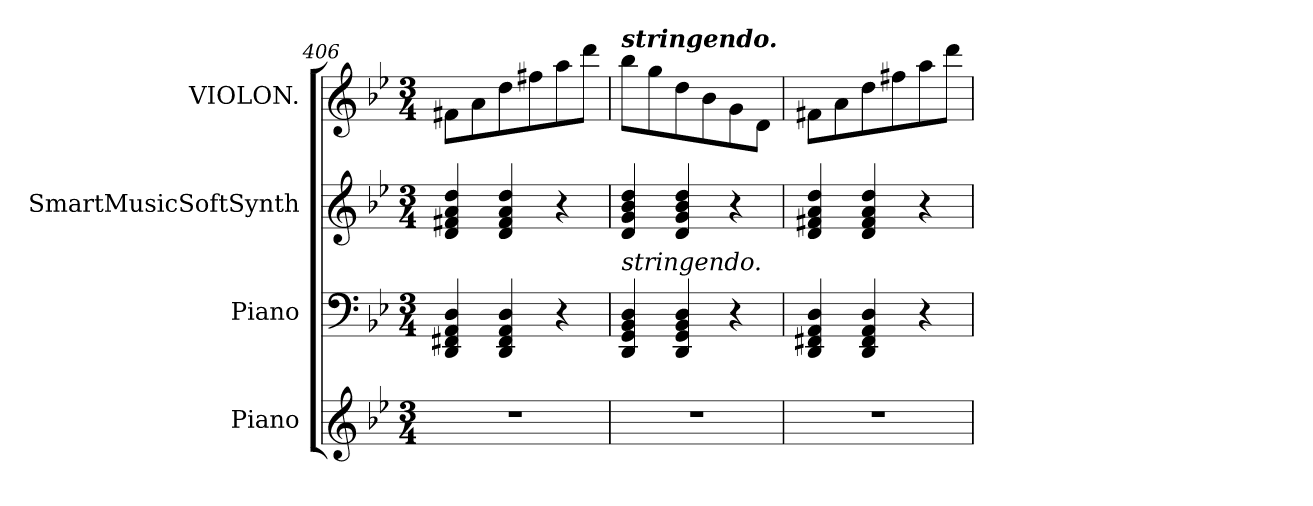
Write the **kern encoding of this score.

**kern	**kern	**kern	**kern
*part4	*part3	*part2	*part1
*staff4	*staff3	*staff2	*staff1
*I"Piano	*I"Piano	*I"SmartMusicSoftSynth	*I"VIOLON.
*I'P.	*	*	*
!!LO:PB:g=z
*clefG2	*clefF4	*clefG2	*clefG2
*k[b-e-]	*k[b-e-]	*k[b-e-]	*k[b-e-]
*M3/4	*M3/4	*M3/4	*M3/4
=406	=406	=406	=406
2.r	4DD/ 4FF#X/ 4AA/ 4D/	4d/ 4f#X/ 4a/ 4dd/	8f#X\L
.	.	.	8a\
.	4DD/ 4FF#/ 4AA/ 4D/	4d/ 4f#/ 4a/ 4dd/	8dd\
.	.	.	8ff#X\
.	4r	4r	8aa\
.	.	.	8ddd\J
=407	=407	=407	=407
!	!	!	!LO:TX:Bi:t=stringendo.
!	!LO:TX:i:t=stringendo.	!	!
2.r	4DD/ 4GG/ 4BB-/ 4D/	4d/ 4g/ 4b-/ 4dd/	8bb-\L
.	.	.	8gg\
.	4DD/ 4GG/ 4BB-/ 4D/	4d/ 4g/ 4b-/ 4dd/	8dd\
.	.	.	8b-\
.	4r	4r	8g\
.	.	.	8d\J
=408	=408	=408	=408
2.r	4DD/ 4FF#X/ 4AA/ 4D/	4d/ 4f#X/ 4a/ 4dd/	8f#X\L
.	.	.	8a\
.	4DD/ 4FF#/ 4AA/ 4D/	4d/ 4f#/ 4a/ 4dd/	8dd\
.	.	.	8ff#X\
.	4r	4r	8aa\
.	.	.	8ddd\J
=	=	=	=
*-	*-	*-	*-
